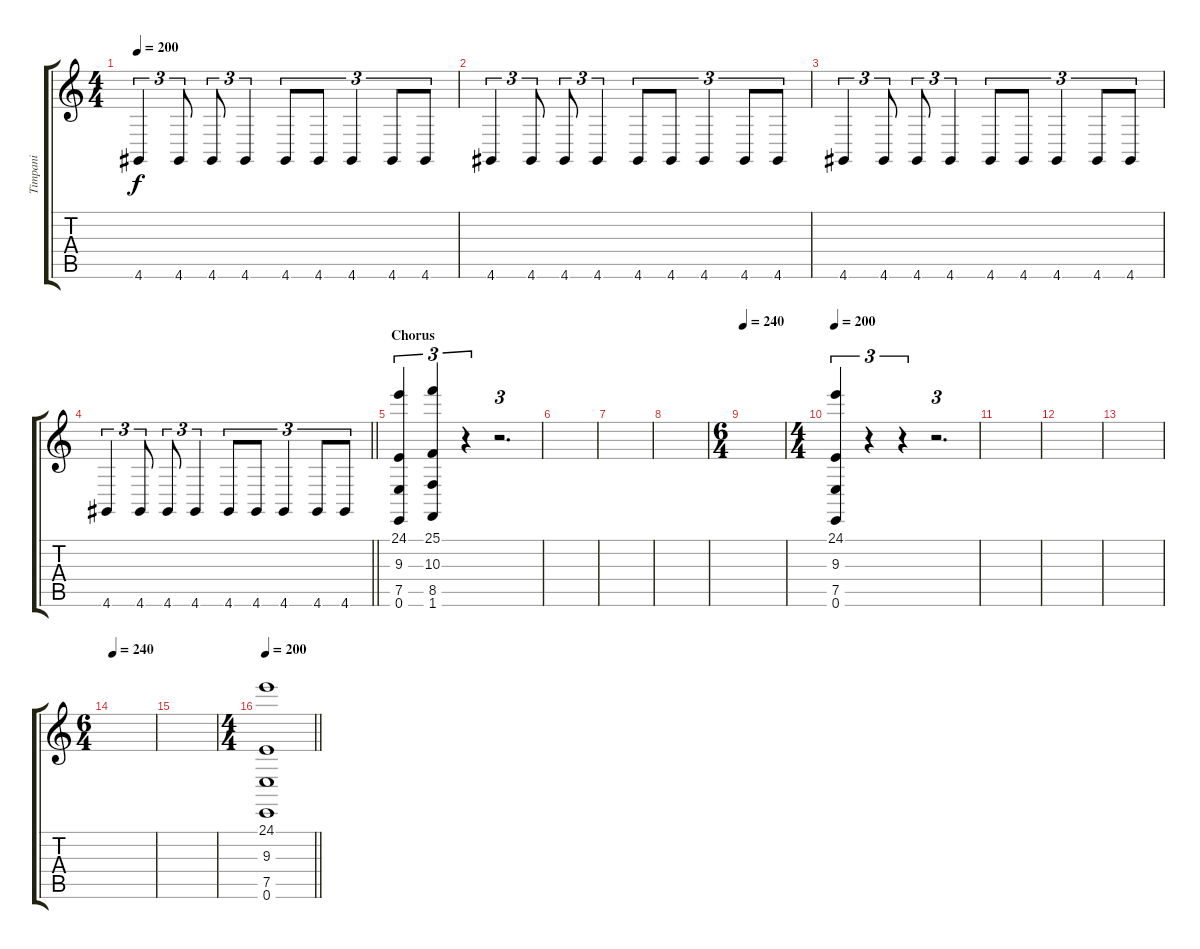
\track ("Timpani" "Timpani") {instrument timpani}
\staff {score tabs}
\tuning (E4 B3 G3 D3 A2 E2) {hide}
\ts (4 4)
\tempo 200
\clef g2
\ks c
4.6.4{tu (3 2) dy f} 4.6.8{tu (3 2)} 4.6.8{tu (3 2)} 4.6.4{tu (3 2)} 4.6.8{tu (3 2)} 4.6.8{tu (3 2)} 4.6.4{tu (3 2)} 4.6.8{tu (3 2)} 4.6.8{tu (3 2)} |
4.6.4{tu (3 2)} 4.6.8{tu (3 2)} 4.6.8{tu (3 2)} 4.6.4{tu (3 2)} 4.6.8{tu (3 2)} 4.6.8{tu (3 2)} 4.6.4{tu (3 2)} 4.6.8{tu (3 2)} 4.6.8{tu (3 2)} |
4.6.4{tu (3 2)} 4.6.8{tu (3 2)} 4.6.8{tu (3 2)} 4.6.4{tu (3 2)} 4.6.8{tu (3 2)} 4.6.8{tu (3 2)} 4.6.4{tu (3 2)} 4.6.8{tu (3 2)} 4.6.8{tu (3 2)} |
\barLineRight lightlight
4.6.4{tu (3 2)} 4.6.8{tu (3 2)} 4.6.8{tu (3 2)} 4.6.4{tu (3 2)} 4.6.8{tu (3 2)} 4.6.8{tu (3 2)} 4.6.4{tu (3 2)} 4.6.8{tu (3 2)} 4.6.8{tu (3 2)} |
\section ("" "Chorus")
(24.1 9.3 7.5 0.6).4{tu (3 2)} (25.1 10.3 8.5 1.6).4{tu (3 2)} r.4{tu (3 2)} r.2{d tu (3 2)} |
|
|
|
\ts (6 4)
\tempo 240
|
\ts (4 4)
\tempo 200
(24.1 9.3 7.5 0.6).4{tu (3 2)} r.4{tu (3 2)} r.4{tu (3 2)} r.2{d tu (3 2)} |
|
|
|
\ts (6 4)
\tempo 240
|
|
\ts (4 4)
\tempo 200
\barLineRight lightlight
(24.1 9.3 7.5 0.6).1
